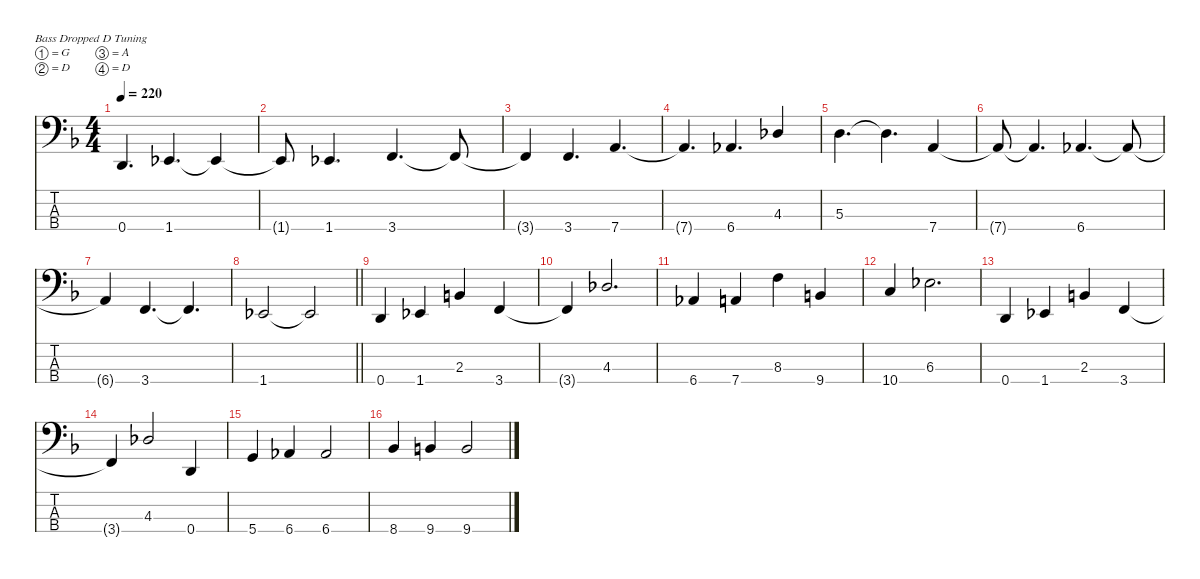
\hideDynamics
\bracketExtendMode nobrackets
\singleTrackTrackNamePolicy hidden
\multiTrackTrackNamePolicy hidden
\firstSystemTrackNameMode fullname
\firstSystemTrackNameOrientation horizontal
\otherSystemsTrackNameOrientation horizontal
\track ("Bass" "E-Bass") {instrument electricbassfinger}
\staff {score tabs}
\tuning (G2 D2 A1 D1)
\ts (4 4)
\tempo 220
\clef f4
\ks dminor
0.4{acc forcenatural}.4{d dy f beam Up} 1.4{acc b}.4{d beam Up} 1.4{t acc b}.4{beam Up} |
1.4{t acc b}.8{beam Up} 1.4{acc b}.4{d beam Up} 3.4{acc forcenatural}.4{d beam Up} 3.4{t acc forcenatural}.8{beam Up} |
3.4{t acc forcenatural}.4{beam Up} 3.4{acc forcenatural}.4{d beam Up} 7.4{acc forcenatural}.4{d beam Up} |
7.4{t acc forcenatural}.4{d beam Up} 6.4{acc b}.4{d beam Up} 4.3{acc b}.4{beam Up} |
5.3{acc forcenatural}.4{d beam Down} 5.3{t acc forcenatural}.4{d beam Down} 7.4{acc forcenatural}.4{beam Up} |
7.4{t acc forcenatural}.8{beam Up} 7.4{t acc forcenatural}.4{d beam Up} 6.4{acc b}.4{d beam Up} 6.4{t acc b}.8{beam Up} |
6.4{t acc b}.4{beam Up} 3.4{acc forcenatural}.4{d beam Up} 3.4{t acc forcenatural}.4{d beam Up} |
\barLineRight lightlight
1.4{acc b}.2{beam Up} 1.4{t acc b}.2{beam Up} |
0.4{acc forcenatural}.4{beam Up} 1.4{acc b}.4{beam Up} 2.3{acc forcenatural}.4{beam Up} 3.4{acc forcenatural}.4{beam Up} |
3.4{t acc forcenatural}.4{beam Up} 4.3{acc b}.2{d beam Up} |
6.4{acc b}.4{beam Up} 7.4{acc forcenatural}.4{beam Up} 8.3{acc forcenatural}.4{beam Down} 9.4{acc forcenatural}.4{beam Up} |
10.4{acc forcenatural}.4{beam Up} 6.3{acc b}.2{d beam Down} |
0.4{acc forcenatural}.4{beam Up} 1.4{acc b}.4{beam Up} 2.3{acc forcenatural}.4{beam Up} 3.4{acc forcenatural}.4{beam Up} |
3.4{t acc forcenatural}.4{beam Up} 4.3{acc b}.2{beam Up} 0.4{acc forcenatural}.4{beam Up} |
5.4{acc forcenatural}.4{beam Up} 6.4{acc b}.4{beam Up} 6.4{acc b}.2{beam Up} |
8.4{acc b}.4{beam Up} 9.4{acc forcenatural}.4{beam Up} 9.4{acc forcenatural}.2{beam Up}
